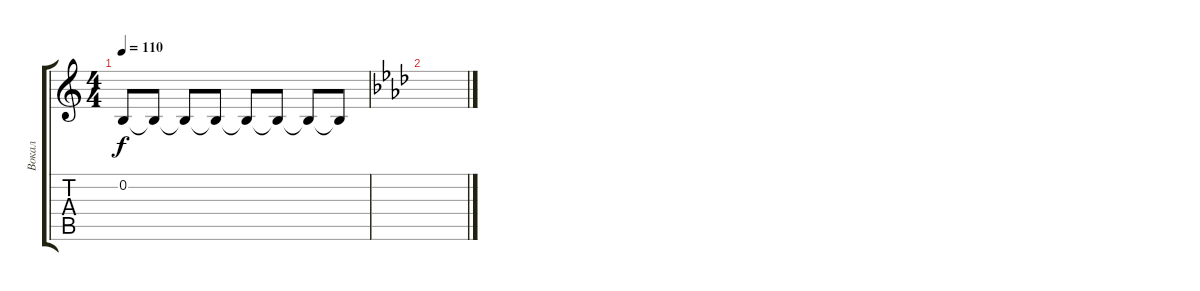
\track ("Вокал" "Вокал") {instrument lead6voice}
\staff {score tabs}
\tuning (E4 B3 G3 D3 A2 E2) {hide}
\ts (4 4)
\tempo 110
\clef g2
\ks c
0.2.8{dy f} 0.2{t}.8 0.2{t}.8 0.2{t}.8 0.2{t}.8 0.2{t}.8 0.2{t}.8 0.2{t}.8 |
\ks fminor
